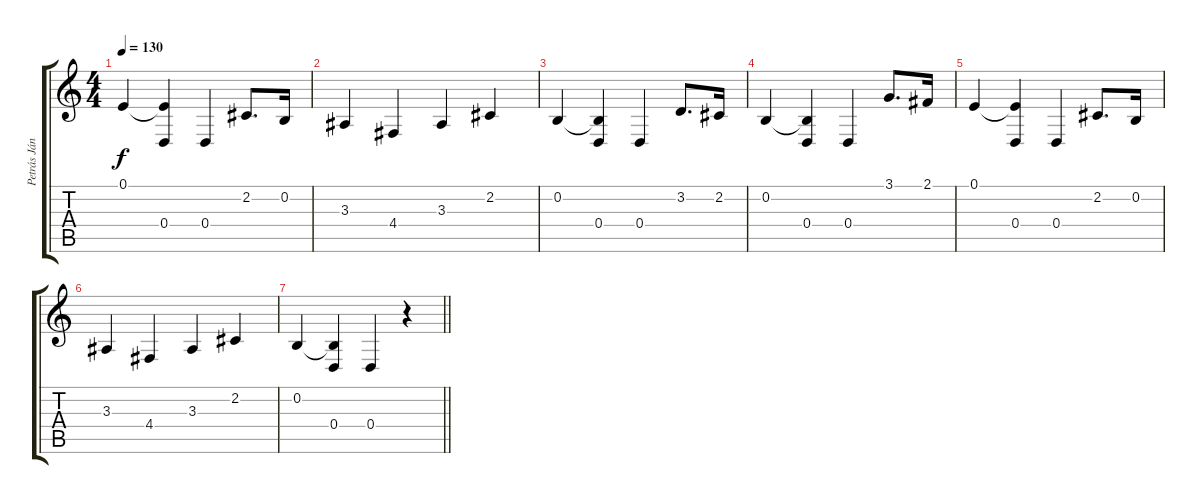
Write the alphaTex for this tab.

\track ("Petrás János-Voice" "Petrás Ján") {instrument violin}
\staff {score tabs}
\tuning (E4 B3 G3 D3 A2 E2) {hide}
\ts (4 4)
\tempo 130
\clef g2
\ks c
0.1.4{dy f} (0.1{t} 0.4).4 0.4.4 2.2.8{d} 0.2.16 |
3.3.4 4.4.4 3.3.4 2.2.4 |
0.2.4 (0.2{t} 0.4).4 0.4.4 3.2.8{d} 2.2.16 |
0.2.4 (0.2{t} 0.4).4 0.4.4 3.1.8{d} 2.1.16 |
0.1.4 (0.1{t} 0.4).4 0.4.4 2.2.8{d} 0.2.16 |
3.3.4 4.4.4 3.3.4 2.2.4 |
\barLineRight lightlight
0.2.4 (0.2{t} 0.4).4 0.4.4 r.4
